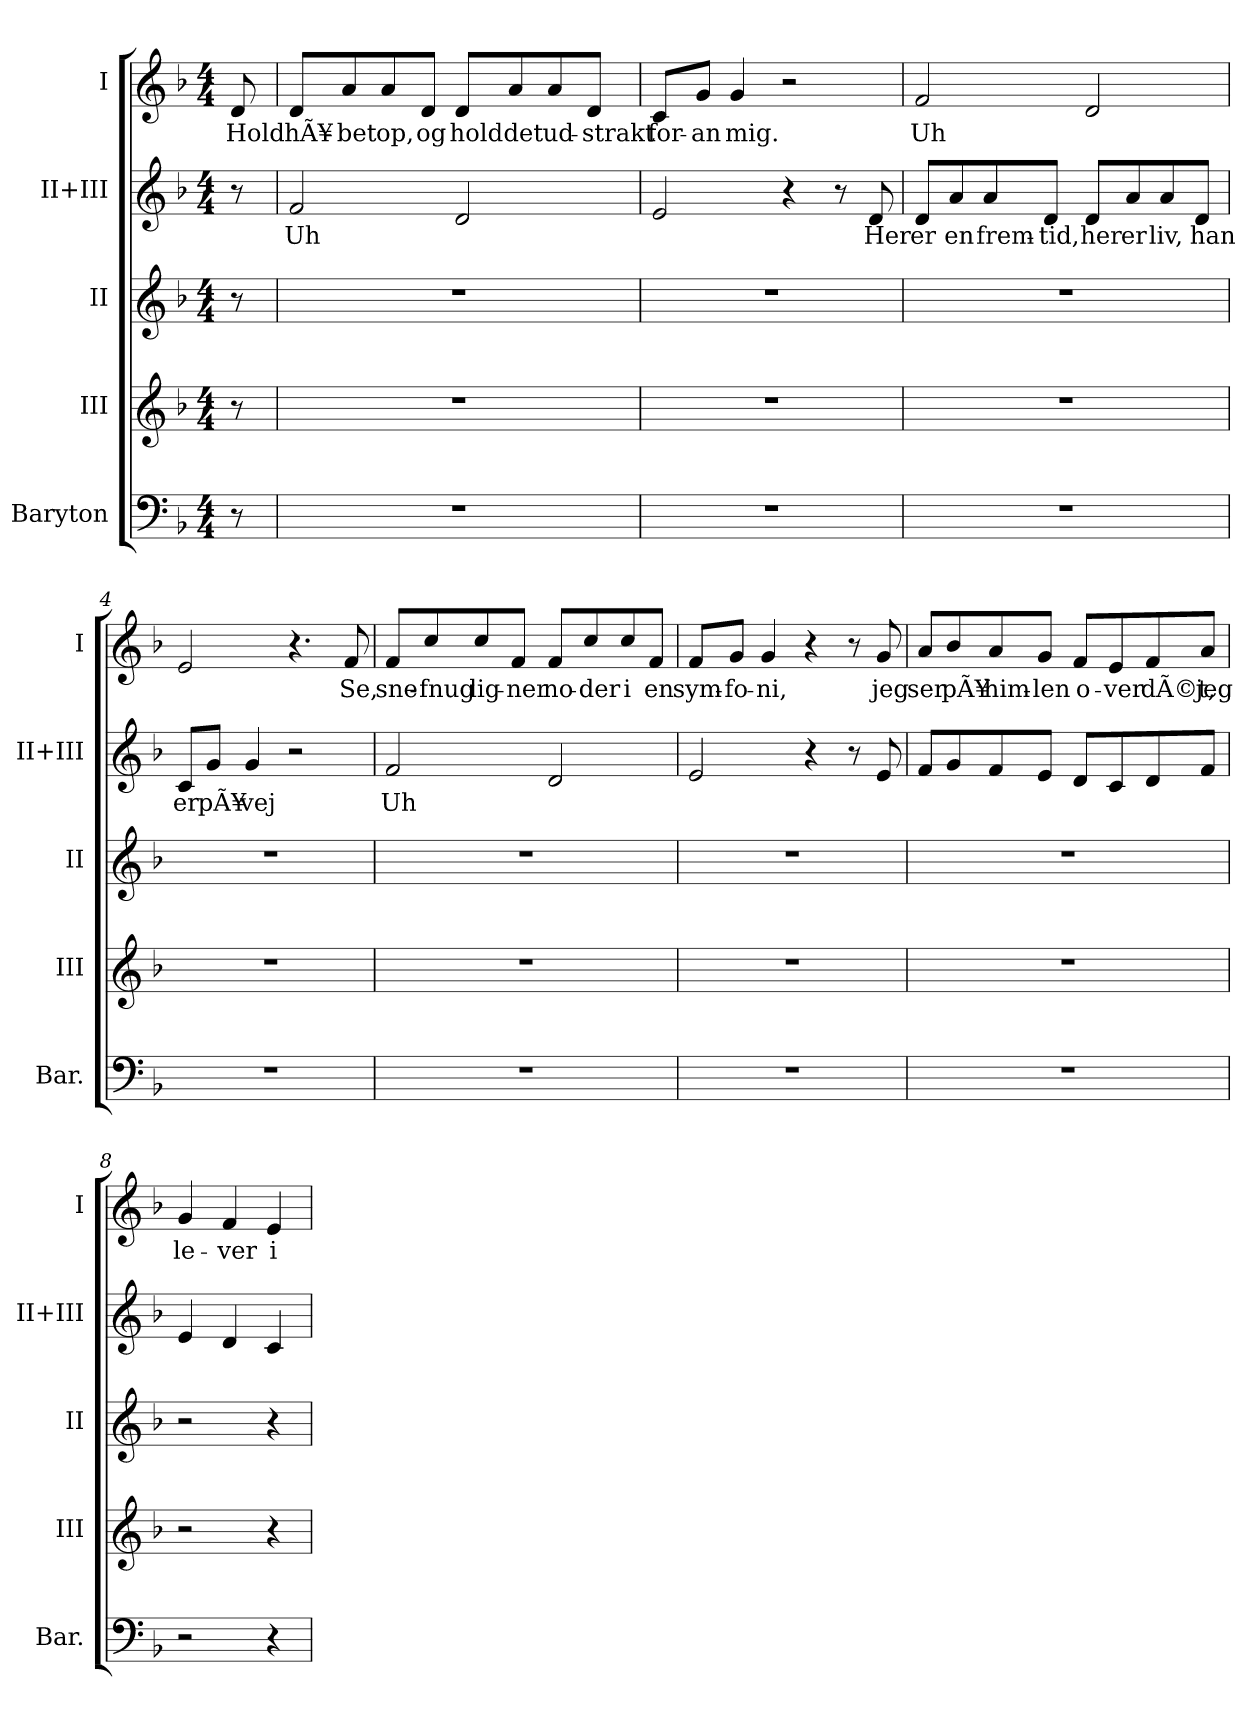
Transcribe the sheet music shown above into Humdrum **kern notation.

**kern	**kern	**kern	**kern	**text	**kern	**text
*part5	*part4	*part3	*part2	*part2	*part1	*part1
*staff5	*staff4	*staff3	*staff2	*staff2	*staff1	*staff1
*I"Baryton	*I"III	*I"II	*I"II+III	*	*I"I	*
*I'Bar.	*I'III	*I'II	*I'II+III	*	*I'I	*
*clefF4	*clefG2	*clefG2	*clefG2	*	*clefG2	*
*k[b-]	*k[b-]	*k[b-]	*k[b-]	*	*k[b-]	*
*M4/4	*M4/4	*M4/4	*M4/4	*	*M4/4	*
*MM90	*MM90	*MM90	*MM90	*	*MM90	*
=	=	=	=	=	=	=
!	!	!	!	!	!	!LO:LY:b
8r	8r	8r	8r	.	8d/	Hold
=1	=1	=1	=1	=1	=1	=1
!	!	!	!	!LO:LY:b	!	!LO:LY:b
1r	1r	1r	2f/	Uh	8d/L	hÃ¥-
!	!	!	!	!	!	!LO:LY:b
.	.	.	.	.	8a/	-bet
!	!	!	!	!	!	!LO:LY:b
.	.	.	.	.	8a/	op,
!	!	!	!	!	!	!LO:LY:b
.	.	.	.	.	8d/J	og
!	!	!	!	!	!	!LO:LY:b
.	.	.	2d/	.	8d/L	hold
!	!	!	!	!	!	!LO:LY:b
.	.	.	.	.	8a/	det
!	!	!	!	!	!	!LO:LY:b
.	.	.	.	.	8a/	ud-
!	!	!	!	!	!	!LO:LY:b
.	.	.	.	.	8d/J	-strakt
=2	=2	=2	=2	=2	=2	=2
!	!	!	!	!	!	!LO:LY:b
1r	1r	1r	2e/	.	8c/L	for-
!	!	!	!	!	!	!LO:LY:b
.	.	.	.	.	8g/J	-an
!	!	!	!	!	!	!LO:LY:b
.	.	.	.	.	4g/	mig.
.	.	.	4r	.	2r	.
.	.	.	8r	.	.	.
!	!	!	!	!LO:LY:b	!	!
.	.	.	8d/	Her	.	.
=3	=3	=3	=3	=3	=3	=3
!	!	!	!	!LO:LY:b	!	!LO:LY:b
1r	1r	1r	8d/L	er	2f/	Uh
!	!	!	!	!LO:LY:b	!	!
.	.	.	8a/	en	.	.
!	!	!	!	!LO:LY:b	!	!
.	.	.	8a/	frem-	.	.
!	!	!	!	!LO:LY:b	!	!
.	.	.	8d/J	-tid,	.	.
!	!	!	!	!LO:LY:b	!	!
.	.	.	8d/L	her	2d/	.
!	!	!	!	!LO:LY:b	!	!
.	.	.	8a/	er	.	.
!	!	!	!	!LO:LY:b	!	!
.	.	.	8a/	liv,	.	.
!	!	!	!	!LO:LY:b	!	!
.	.	.	8d/J	han	.	.
!!LO:LB:g=z
=4	=4	=4	=4	=4	=4	=4
!	!	!	!	!LO:LY:b	!	!
1r	1r	1r	8c/L	er	2e/	.
!	!	!	!	!LO:LY:b	!	!
.	.	.	8g/J	pÃ¥	.	.
!	!	!	!	!LO:LY:b	!	!
.	.	.	4g/	vej	.	.
.	.	.	2r	.	4.r	.
!	!	!	!	!	!	!LO:LY:b
.	.	.	.	.	8f/	Se,
=5	=5	=5	=5	=5	=5	=5
!	!	!	!	!LO:LY:b	!	!LO:LY:b
1r	1r	1r	2f/	Uh	8f/L	sne-
!	!	!	!	!	!	!LO:LY:b
.	.	.	.	.	8cc/	-fnug
!	!	!	!	!	!	!LO:LY:b
.	.	.	.	.	8cc/	lig-
!	!	!	!	!	!	!LO:LY:b
.	.	.	.	.	8f/J	-ner
!	!	!	!	!	!	!LO:LY:b
.	.	.	2d/	.	8f/L	no-
!	!	!	!	!	!	!LO:LY:b
.	.	.	.	.	8cc/	-der
!	!	!	!	!	!	!LO:LY:b
.	.	.	.	.	8cc/	i
!	!	!	!	!	!	!LO:LY:b
.	.	.	.	.	8f/J	en
=6	=6	=6	=6	=6	=6	=6
!	!	!	!	!	!	!LO:LY:b
1r	1r	1r	2e/	.	8f/L	sym-
!	!	!	!	!	!	!LO:LY:b
.	.	.	.	.	8g/J	-fo-
!	!	!	!	!	!	!LO:LY:b
.	.	.	.	.	4g/	-ni,
.	.	.	4r	.	4r	.
.	.	.	8r	.	8r	.
!	!	!	!	!	!	!LO:LY:b
.	.	.	8e/	.	8g/	jeg
=7	=7	=7	=7	=7	=7	=7
!	!	!	!	!	!	!LO:LY:b
1r	1r	1r	8f/L	.	8a/L	ser
!	!	!	!	!	!	!LO:LY:b
.	.	.	8g/	.	8b-/	pÃ¥
!	!	!	!	!	!	!LO:LY:b
.	.	.	8f/	.	8a/	him-
!	!	!	!	!	!	!LO:LY:b
.	.	.	8e/J	.	8g/J	-len
!	!	!	!	!	!	!LO:LY:b
.	.	.	8d/L	.	8f/L	o-
!	!	!	!	!	!	!LO:LY:b
.	.	.	8c/	.	8e/	-ver
!	!	!	!	!	!	!LO:LY:b
.	.	.	8d/	.	8f/	dÃ©t,
!	!	!	!	!	!	!LO:LY:b
.	.	.	8f/J	.	8a/J	jeg
=8	=8	=8	=8	=8	=8	=8
!	!	!	!	!	!	!LO:LY:b
2r	2r	2r	4e/	.	4g/	le-
!	!	!	!	!	!	!LO:LY:b
.	.	.	4d/	.	4f/	-ver
!	!	!	!	!	!	!LO:LY:b
4r	4r	4r	4c/	.	4e/	i
=	=	=	=	=	=	=
*-	*-	*-	*-	*-	*-	*-
